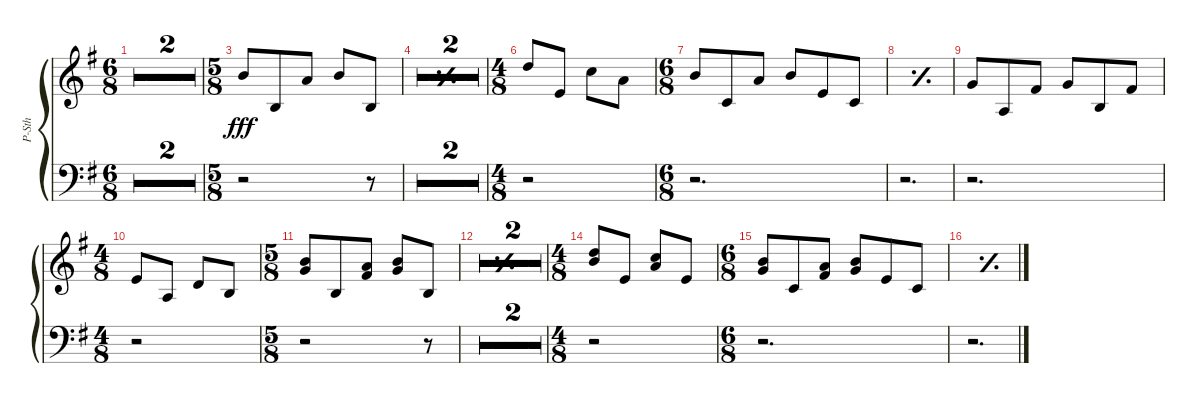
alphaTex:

\defaultSystemsLayout 4
\bracketExtendMode groupsimilarinstruments
\otherSystemsTrackNameOrientation horizontal
\track ("Strings / Pad" "P-Sth") {multiBarRest instrument pad2warm}
\staff {score}
\tuning (E4 B3 G3 D3 A2 E2)
\ts (6 8)
\tempo 192
\clef g2
\ks g
r.2{d dy f} |
\ts (4 8)
\beaming (8 2 2)
r.2 |
\ts (5 8)
\beaming (8 3 2)
7.1{acc forcenatural}.8{dy fff} 9.4{acc forcenatural}.8 10.2{acc forcenatural}.8 7.1{acc forcenatural}.8 9.4{acc forcenatural}.8 |
\simile simple
|
|
\ts (4 8)
\beaming (8 2 2)
\simile none
10.1{acc forcenatural}.8 9.3{acc forcenatural}.8 8.1{acc forcenatural}.8 5.1{acc forcenatural}.8 |
\ts (6 8)
\beaming (8 3 3)
7.1{acc forcenatural}.8 5.3{acc forcenatural}.8 5.1{acc forcenatural}.8 7.1{acc forcenatural}.8 5.2{acc forcenatural}.8 5.3{acc forcenatural}.8 |
\simile simple
|
\simile none
3.1{acc forcenatural}.8 2.3{acc forcenatural}.8 2.1{acc #}.8 3.1{acc forcenatural}.8 4.3{acc forcenatural}.8 2.1{acc #}.8 |
\ts (4 8)
\beaming (8 2 2)
0.1{acc forcenatural}.8 2.3{acc forcenatural}.8 3.2{acc forcenatural}.8 4.3{acc forcenatural}.8 |
\ts (5 8)
\beaming (8 3 3)
(7.1{acc forcenatural} 8.2{acc forcenatural}).8 0.2{acc forcenatural}.8 (10.2{acc forcenatural} 11.3{acc #}).8 (7.1{acc forcenatural} 8.2{acc forcenatural}).8 0.2{acc forcenatural}.8 |
\simile simple
|
|
\ts (4 8)
\beaming (8 2 2)
\simile none
(10.1{acc forcenatural} 12.2{acc forcenatural}).8 0.1{acc forcenatural}.8 (8.1{acc forcenatural} 10.2{acc forcenatural}).8 0.1{acc forcenatural}.8 |
\ts (6 8)
\beaming (8 3 3)
(12.2{acc forcenatural} 12.3{acc forcenatural}).8 10.4{acc forcenatural}.8 (10.2{acc forcenatural} 11.3{acc #}).8 (7.1{acc forcenatural} 8.2{acc forcenatural}).8 0.1{acc forcenatural}.8 1.2{acc forcenatural}.8 |
\simile simple
\staff {score}
\tuning (E4 B3 G3 D3 A2 E2)
\clef f4
\ottava regular
\simile none
\ks g
r.2{d dy ff} |
r.2 |
r.2 r.8 |
r.2 r.8 |
r.2 r.8 |
r.2 |
r.2{d} |
r.2{d} |
r.2{d} |
r.2 |
r.2 r.8 |
r.2 r.8 |
r.2 r.8 |
r.2 |
r.2{d} |
r.2{d}
